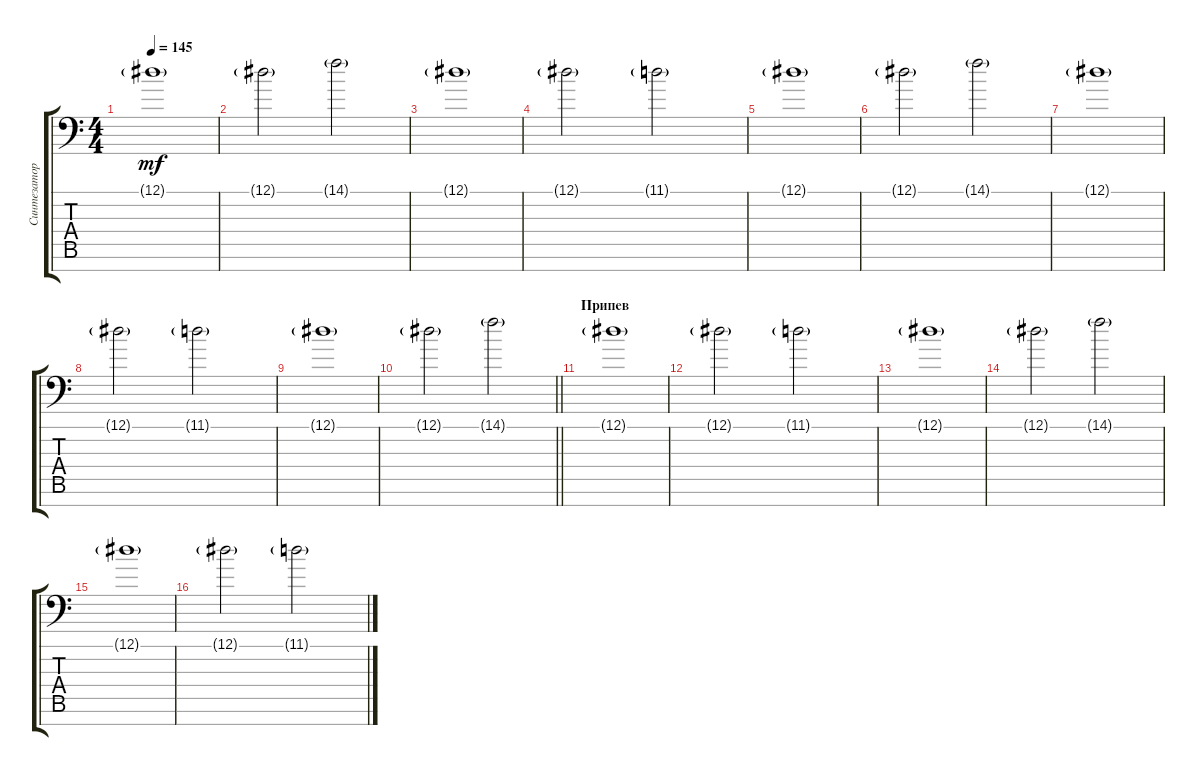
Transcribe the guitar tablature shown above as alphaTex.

\track ("Синтезатор" "Синтезатор") {instrument electricgrandpiano}
\staff {score tabs}
\tuning (Eb4 Bb3 Gb3 Db3 Ab2 Eb2 Gb1) {hide}
\ts (4 4)
\tempo 145
\clef f4
\ks c
12.1{g}.1{dy mf} |
12.1{g}.2 14.1{g}.2 |
12.1{g}.1 |
12.1{g}.2 11.1{g}.2 |
12.1{g}.1 |
12.1{g}.2 14.1{g}.2 |
12.1{g}.1 |
12.1{g}.2 11.1{g}.2 |
12.1{g}.1 |
\barLineRight lightlight
12.1{g}.2 14.1{g}.2 |
\section ("" "Припев")
12.1{g}.1 |
12.1{g}.2 11.1{g}.2 |
12.1{g}.1 |
12.1{g}.2 14.1{g}.2 |
12.1{g}.1 |
12.1{g}.2 11.1{g}.2
